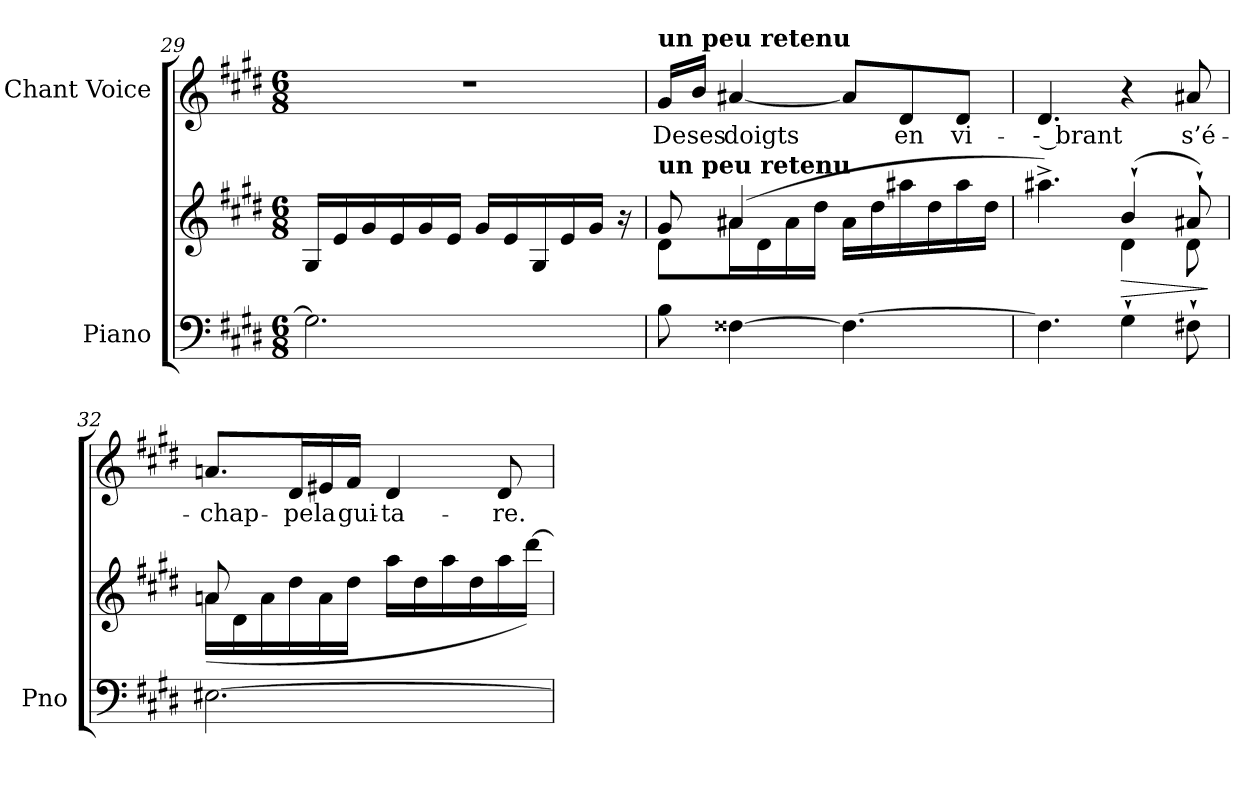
**kern	**kern	**dynam	**kern	**text
*part2	*part2	*part2	*part1	*part1
*staff3	*staff2	*staff2/3	*staff1	*staff1
*I"Piano	*	*	*I"Chant Voice	*
*I'Pno	*	*	*	*
*clefF4	*clefG2	*	*clefG2	*
*k[f#c#g#d#]	*k[f#c#g#d#]	*	*k[f#c#g#d#]	*
*M6/8	*M6/8	*	*M6/8	*
=29	=29	=29	=29	=29
2.G#\]	16G#/LL	.	2.r	.
.	16e/	.	.	.
.	16g#/	.	.	.
.	16e/	.	.	.
.	16g#/	.	.	.
.	16e/JJ	.	.	.
.	16g#/LL	.	.	.
.	16e/	.	.	.
.	16G#/	.	.	.
.	16e/	.	.	.
.	16g#/JJ	.	.	.
.	16r	.	.	.
=30	=30	=30	=30	=30
*	*^	*	*	*
!	!	!	!	!LO:TX:a:B:t=un peu retenu	!
!	!LO:TX:a:B:t=un peu retenu	!	!	!	!
8B\	8g#/	8d#\L	.	16g#/LL	De
.	.	.	.	16b/JJ	ses
[4F##X\	(4a#X/	16a#\L	.	[4a#X/	doigts
.	.	16d#\	.	.	.
.	.	16a#\	.	.	.
.	.	16dd#\JJ	.	.	.
4.F##\_	8ryy	16a#\LL	.	8a#/L]	.
.	.	16dd#\	.	.	.
.	4ryy	16aa#X\	.	8d#/	en
.	.	16dd#\	.	.	.
.	.	16aa#\	.	8d#/J	vi-
.	.	16dd#\JJ	.	.	.
=31	=31	=31	=31	=31	=31
4.F##\]	4.aa#X^>\)	4.ryy	.	4.d#/	-- brant
!	!	!	!LO:HP:b	!	!
4G#`\	(4b`/	4d#\	>	4r	.
8F#X`\	8a#X`/)	8d#\	.	8a#X/	s’é-
*	*v	*v	*	*	*
.	.	]	.	.
=32	=32	=32	=32	=32
*	*^	*	*	*
[2.E#X\	8an/	(>16a\LL	.	8.an/L	-chap-
.	.	16d#\	.	.	.
.	8ryy	16a\	.	.	.
.	.	16dd#\	.	16d#/L	-pe
.	8ryy	16a\	.	16e#X/	la
.	.	16dd#\JJ	.	16f#/JJ	gui-
.	4.ryy	16aa\LL	.	4d#/	-ta-
.	.	16dd#\	.	.	.
.	.	16aa\	.	.	.
.	.	16dd#\	.	.	.
.	.	16aa\	.	8d#/	-re.
.	.	[>16ddd#\JJ)	.	.	.
*	*v	*v	*	*	*
=	=	=	=	=
*-	*-	*-	*-	*-
